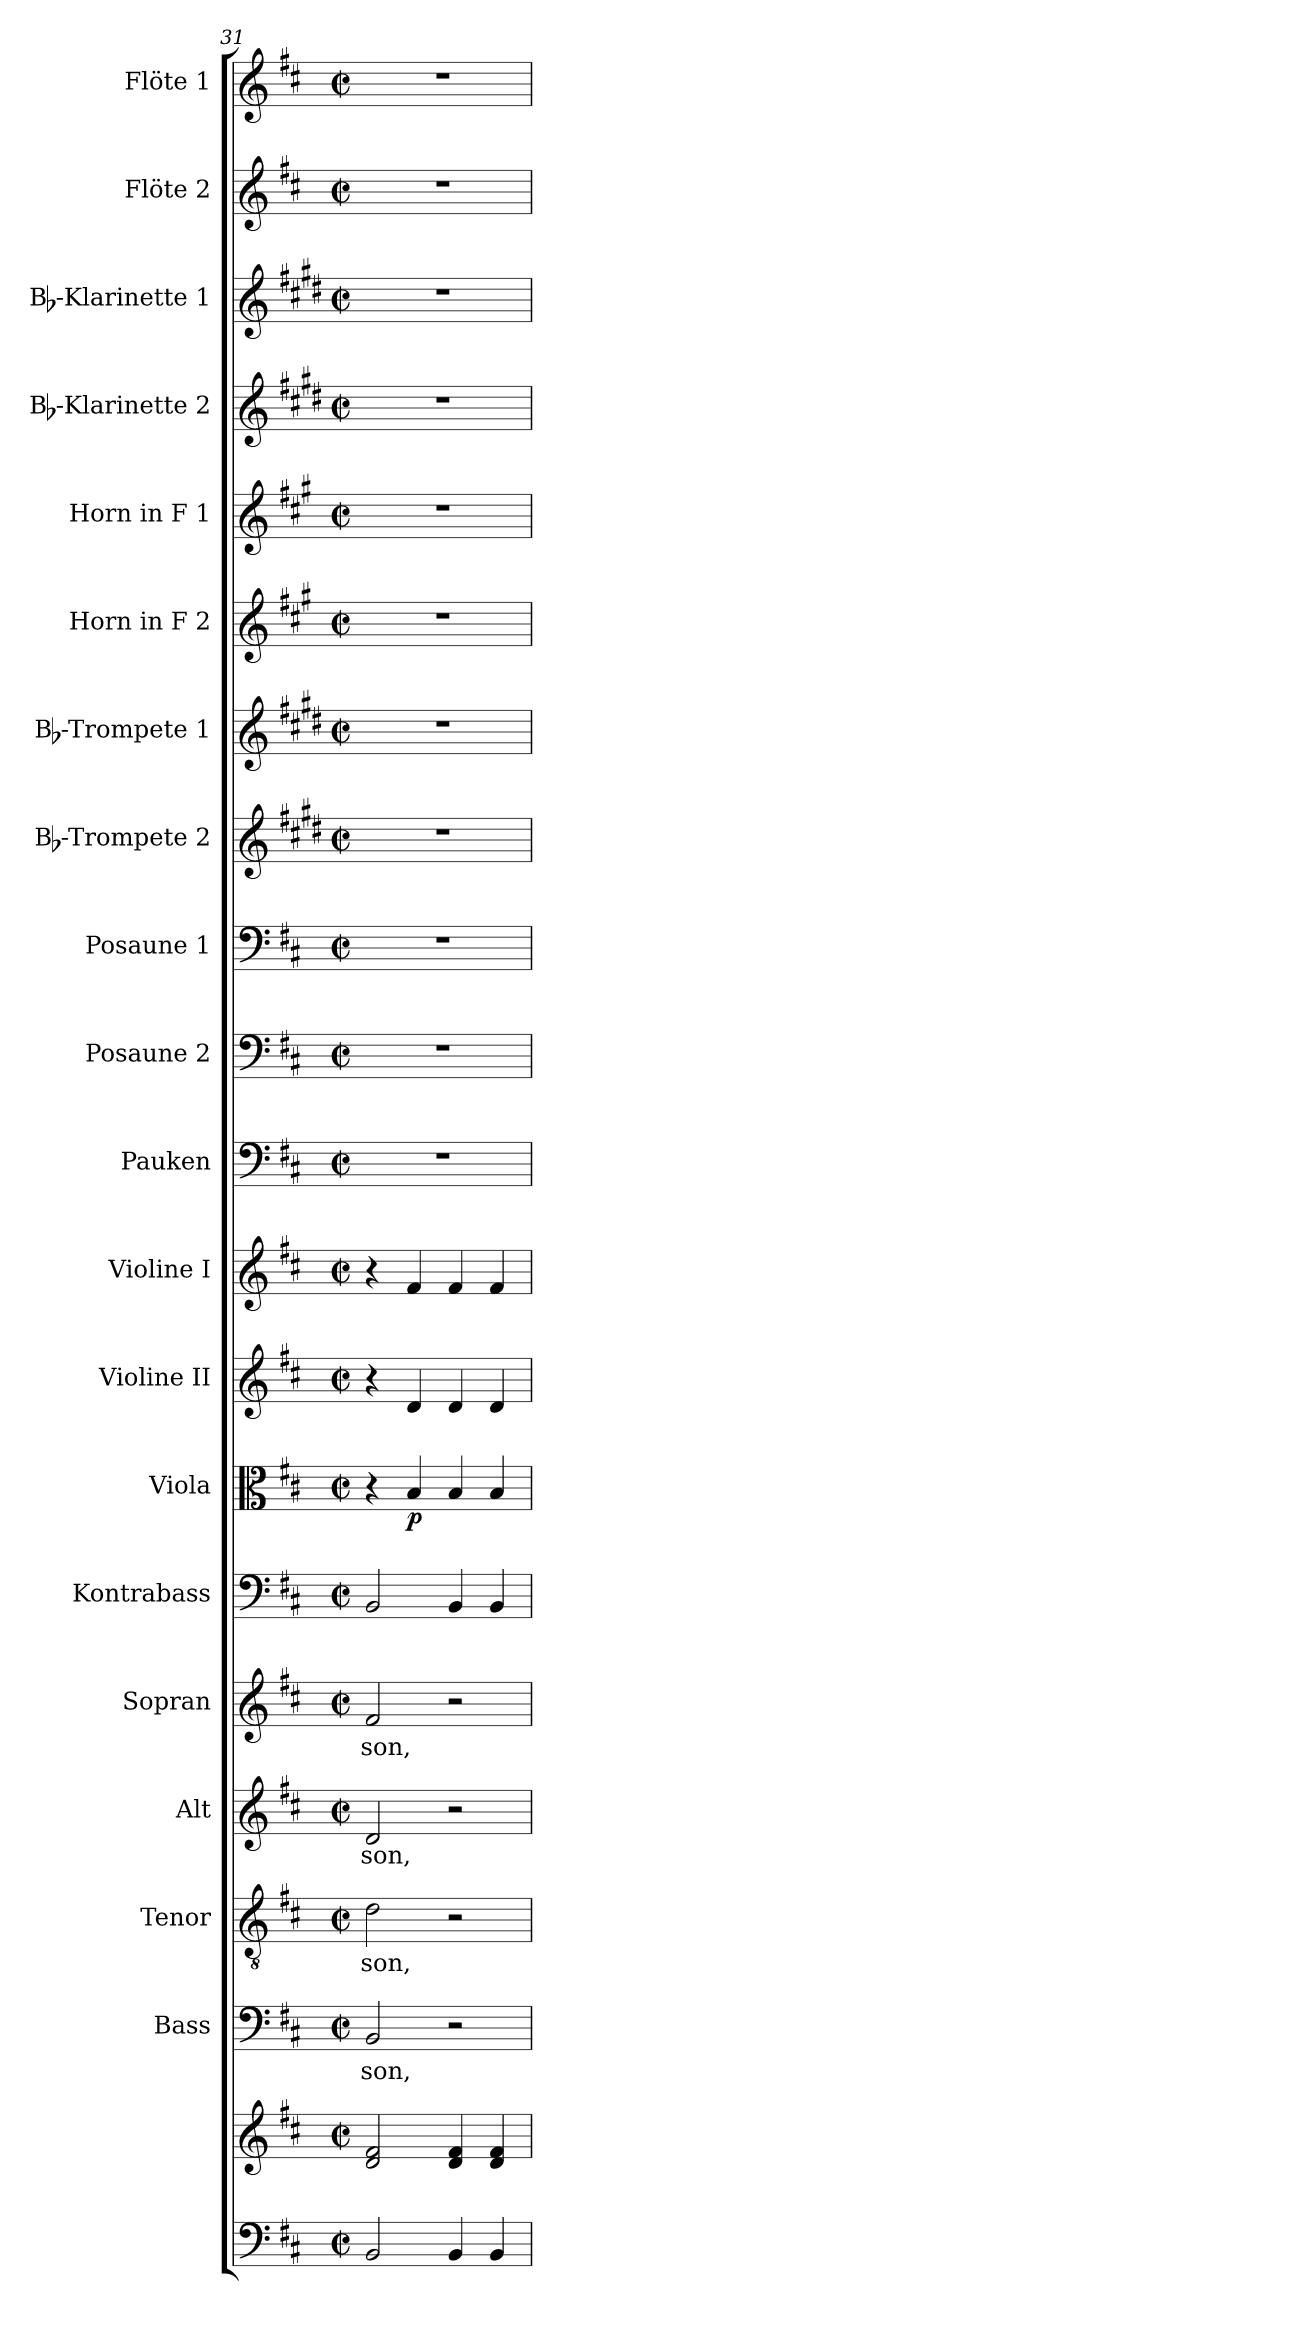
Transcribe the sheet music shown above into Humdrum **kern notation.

**kern	**kern	**kern	**text	**kern	**text	**kern	**text	**kern	**text	**kern	**kern	**dynam	**kern	**kern	**kern	**kern	**kern	**kern	**kern	**kern	**kern	**kern	**kern	**kern	**kern
*part20	*part20	*part19	*part19	*part18	*part18	*part17	*part17	*part16	*part16	*part15	*part14	*part14	*part13	*part12	*part11	*part10	*part9	*part8	*part7	*part6	*part5	*part4	*part3	*part2	*part1
*staff21	*staff20	*staff19	*staff19	*staff18	*staff18	*staff17	*staff17	*staff16	*staff16	*staff15	*staff14	*staff14	*staff13	*staff12	*staff11	*staff10	*staff9	*staff8	*staff7	*staff6	*staff5	*staff4	*staff3	*staff2	*staff1
*	*	*I"Bass	*	*I"Tenor	*	*I"Alt	*	*I"Sopran	*	*I"Kontrabass	*I"Viola	*	*I"Violine II	*I"Violine I	*I"Pauken	*I"Posaune 2	*I"Posaune 1	*I"Bb-Trompete 2	*I"Bb-Trompete 1	*I"Horn in F 2	*I"Horn in F 1	*I"Bb-Klarinette 2	*I"Bb-Klarinette 1	*I"Flöte 2	*I"Flöte 1
*	*	*I'B.	*	*I'T.	*	*I'A.	*	*I'S.	*	*I'Kb.	*I'Vla.	*	*I'Vl. II	*I'Vl. I	*I'Pk.	*I'Pos. 2	*I'Pos. 1	*I'Bb Trp. 2	*I'Bb Trp. 1	*	*	*I'Bb Kl. 2	*I'Bb Kl. 1	*I'Fl. 2	*I'Fl. 1
*clefF4	*clefG2	*clefF4	*	*clefGv2	*	*clefG2	*	*clefG2	*	*clefF4	*clefC3	*	*clefG2	*clefG2	*clefF4	*clefF4	*clefF4	*clefG2	*clefG2	*clefG2	*clefG2	*clefG2	*clefG2	*clefG2	*clefG2
*	*	*	*	*	*	*	*	*	*	*ITrd7c12	*	*	*	*	*	*	*	*ITrd1c2	*ITrd1c2	*ITrd4c7	*ITrd4c7	*ITrd1c2	*ITrd1c2	*	*
*k[f#c#]	*k[f#c#]	*k[f#c#]	*	*k[f#c#]	*	*k[f#c#]	*	*k[f#c#]	*	*k[f#c#]	*k[f#c#]	*	*k[f#c#]	*k[f#c#]	*k[f#c#]	*k[f#c#]	*k[f#c#]	*k[f#c#]	*k[f#c#]	*k[f#c#]	*k[f#c#]	*k[f#c#]	*k[f#c#]	*k[f#c#]	*k[f#c#]
*D:	*D:	*D:	*	*D:	*	*D:	*	*D:	*	*D:	*D:	*	*D:	*D:	*D:	*D:	*D:	*D:	*D:	*D:	*D:	*D:	*D:	*D:	*D:
*M2/2	*M2/2	*M2/2	*	*M2/2	*	*M2/2	*	*M2/2	*	*M2/2	*M2/2	*	*M2/2	*M2/2	*M2/2	*M2/2	*M2/2	*M2/2	*M2/2	*M2/2	*M2/2	*M2/2	*M2/2	*M2/2	*M2/2
*met(c|)	*met(c|)	*met(c|)	*	*met(c|)	*	*met(c|)	*	*met(c|)	*	*met(c|)	*met(c|)	*	*met(c|)	*met(c|)	*met(c|)	*met(c|)	*met(c|)	*met(c|)	*met(c|)	*met(c|)	*met(c|)	*met(c|)	*met(c|)	*met(c|)	*met(c|)
=31	=31	=31	=31	=31	=31	=31	=31	=31	=31	=31	=31	=31	=31	=31	=31	=31	=31	=31	=31	=31	=31	=31	=31	=31	=31
!	!	!	!LO:LY:b	!	!LO:LY:b	!	!LO:LY:b	!	!LO:LY:b	!	!	!	!	!	!	!	!	!	!	!	!	!	!	!	!
2BB/	2d/ 2f#/	2BB/	-son,	2d\	-son,	2d/	-son,	2f#/	-son,	2BBB/	4r	.	4r	4r	1r	1r	1r	1r	1r	1r	1r	1r	1r	1r	1r
!	!	!	!	!	!	!	!	!	!	!	!	!LO:DY:b	!	!	!	!	!	!	!	!	!	!	!	!	!
.	.	.	.	.	.	.	.	.	.	.	4B/	p	4d/	4f#/	.	.	.	.	.	.	.	.	.	.	.
4BB/	4d/ 4f#/	2r	.	2r	.	2r	.	2r	.	4BBB/	4B/	.	4d/	4f#/	.	.	.	.	.	.	.	.	.	.	.
4BB/	4d/ 4f#/	.	.	.	.	.	.	.	.	4BBB/	4B/	.	4d/	4f#/	.	.	.	.	.	.	.	.	.	.	.
=	=	=	=	=	=	=	=	=	=	=	=	=	=	=	=	=	=	=	=	=	=	=	=	=	=
*-	*-	*-	*-	*-	*-	*-	*-	*-	*-	*-	*-	*-	*-	*-	*-	*-	*-	*-	*-	*-	*-	*-	*-	*-	*-
